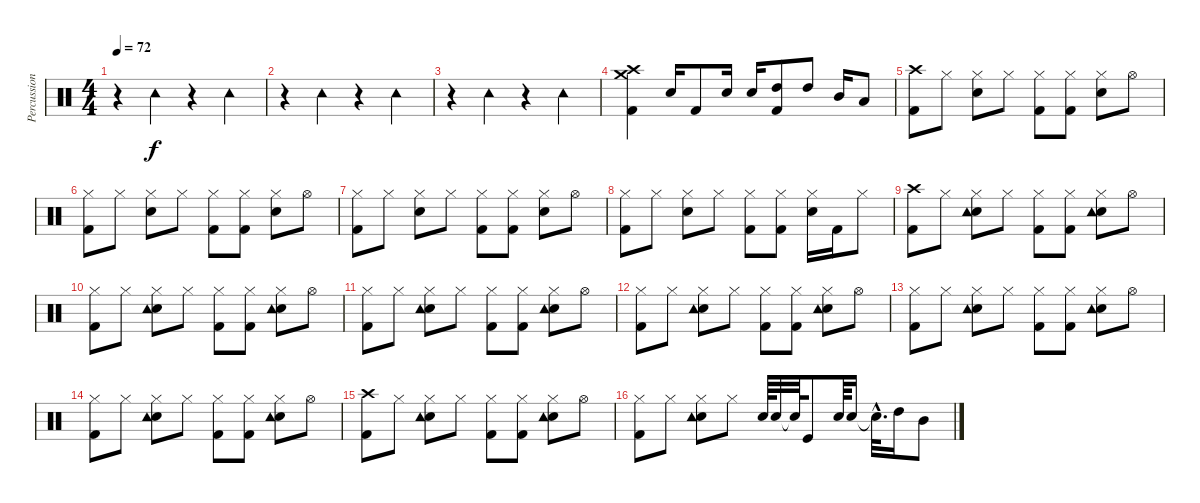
\track ("Percussion" "Percussion") {instrument percussion}
\staff {score}
\articulation defaults
\ts (4 4)
\tempo 72
\clef neutral
\ks c
r.4{dy f} "Tambourine (hit)".4 r.4 "Tambourine (hit)".4 |
r.4 "Tambourine (hit)".4 r.4 "Tambourine (hit)".4 |
r.4 "Tambourine (hit)".4 r.4 "Tambourine (hit)".4 |
("Crash high (hit)" "Crash medium (hit)" "Kick (hit) 2").4 "Snare (hit) 2".16 "Kick (hit) 2".8 "Snare (hit) 2".16 "Snare (hit) 2".16 ("High Tom (hit)" "Kick (hit) 2").8 "High Tom (hit)".8 "Mid Tom (hit)".16 "Low Tom (hit)".8 |
("Crash high (hit)" "Kick (hit) 2").8 "Hi-Hat (closed)".8 ("Hi-Hat (closed)" "Snare (hit) 2").8 "Hi-Hat (closed)".8 ("Hi-Hat (closed)" "Kick (hit) 2").8 ("Hi-Hat (closed)" "Kick (hit) 2").8 ("Hi-Hat (closed)" "Snare (hit) 2").8 "Hi-Hat (open)".8 |
("Hi-Hat (closed)" "Kick (hit) 2").8 "Hi-Hat (closed)".8 ("Hi-Hat (closed)" "Snare (hit) 2").8 "Hi-Hat (closed)".8 ("Hi-Hat (closed)" "Kick (hit) 2").8 ("Hi-Hat (closed)" "Kick (hit) 2").8 ("Hi-Hat (closed)" "Snare (hit) 2").8 "Hi-Hat (open)".8 |
("Hi-Hat (closed)" "Kick (hit) 2").8 "Hi-Hat (closed)".8 ("Hi-Hat (closed)" "Snare (hit) 2").8 "Hi-Hat (closed)".8 ("Hi-Hat (closed)" "Kick (hit) 2").8 ("Hi-Hat (closed)" "Kick (hit) 2").8 ("Hi-Hat (closed)" "Snare (hit) 2").8 "Hi-Hat (open)".8 |
("Hi-Hat (closed)" "Kick (hit) 2").8 "Hi-Hat (closed)".8 ("Hi-Hat (closed)" "Snare (hit) 2").8 "Hi-Hat (closed)".8 ("Hi-Hat (closed)" "Kick (hit) 2").8 ("Hi-Hat (closed)" "Kick (hit) 2").8 ("Hi-Hat (closed)" "Snare (hit) 2").16 "Kick (hit) 2".16 "Hi-Hat (closed)".8 |
("Crash high (hit)" "Kick (hit) 2").8 "Hi-Hat (closed)".8 ("Hi-Hat (closed)" "Snare (hit) 2" "Tambourine (hit)").8 "Hi-Hat (closed)".8 ("Hi-Hat (closed)" "Kick (hit) 2").8 ("Hi-Hat (closed)" "Kick (hit) 2").8 ("Hi-Hat (closed)" "Snare (hit) 2" "Tambourine (hit)").8 "Hi-Hat (open)".8 |
("Hi-Hat (closed)" "Kick (hit) 2").8 "Hi-Hat (closed)".8 ("Hi-Hat (closed)" "Snare (hit) 2" "Tambourine (hit)").8 "Hi-Hat (closed)".8 ("Hi-Hat (closed)" "Kick (hit) 2").8 ("Hi-Hat (closed)" "Kick (hit) 2").8 ("Hi-Hat (closed)" "Snare (hit) 2" "Tambourine (hit)").8 "Hi-Hat (open)".8 |
("Hi-Hat (closed)" "Kick (hit) 2").8 "Hi-Hat (closed)".8 ("Hi-Hat (closed)" "Snare (hit) 2" "Tambourine (hit)").8 "Hi-Hat (closed)".8 ("Hi-Hat (closed)" "Kick (hit) 2").8 ("Hi-Hat (closed)" "Kick (hit) 2").8 ("Hi-Hat (closed)" "Snare (hit) 2" "Tambourine (hit)").8 "Hi-Hat (open)".8 |
("Hi-Hat (closed)" "Kick (hit) 2").8 "Hi-Hat (closed)".8 ("Hi-Hat (closed)" "Snare (hit) 2" "Tambourine (hit)").8 "Hi-Hat (closed)".8 ("Hi-Hat (closed)" "Kick (hit) 2").8 ("Hi-Hat (closed)" "Kick (hit) 2").8 ("Hi-Hat (closed)" "Snare (hit) 2" "Tambourine (hit)").8 "Hi-Hat (open)".8 |
("Hi-Hat (closed)" "Kick (hit) 2").8 "Hi-Hat (closed)".8 ("Hi-Hat (closed)" "Snare (hit) 2" "Tambourine (hit)").8 "Hi-Hat (closed)".8 ("Hi-Hat (closed)" "Kick (hit) 2").8 ("Hi-Hat (closed)" "Kick (hit) 2").8 ("Hi-Hat (closed)" "Snare (hit) 2" "Tambourine (hit)").8 "Hi-Hat (open)".8 |
("Hi-Hat (closed)" "Kick (hit) 2").8 "Hi-Hat (closed)".8 ("Hi-Hat (closed)" "Snare (hit) 2" "Tambourine (hit)").8 "Hi-Hat (closed)".8 ("Hi-Hat (closed)" "Kick (hit) 2").8 ("Hi-Hat (closed)" "Kick (hit) 2").8 ("Hi-Hat (closed)" "Snare (hit) 2" "Tambourine (hit)").8 "Hi-Hat (open)".8 |
("Crash high (hit)" "Kick (hit) 2").8 "Hi-Hat (closed)".8 ("Hi-Hat (closed)" "Snare (hit) 2" "Tambourine (hit)").8 "Hi-Hat (closed)".8 ("Hi-Hat (closed)" "Kick (hit) 2").8 ("Hi-Hat (closed)" "Kick (hit) 2").8 ("Hi-Hat (closed)" "Snare (hit) 2" "Tambourine (hit)").8 "Hi-Hat (open)".8 |
("Hi-Hat (closed)" "Kick (hit) 2").8 "Hi-Hat (closed)".8 ("Hi-Hat (closed)" "Snare (hit) 2" "Tambourine (hit)").8 "Hi-Hat (closed)".8 "Snare (hit) 2".64 "Snare (hit) 2".32 "Snare (hit)"{t}.64 "Kick (hit)".8 "Snare (hit) 2".64 "Snare (hit) 2".16 "Snare (hit)"{hac t}.32{d} "High Tom (hit)".16 "Mid Tom (hit)".8
